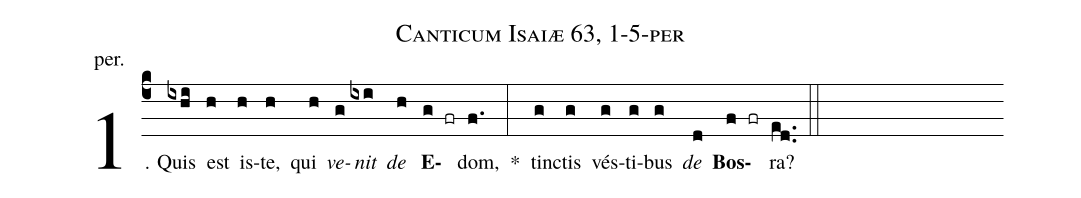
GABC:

name: Canticum Isaiæ 63, 1-5-per;
annotation: per.;
%%
(c4)1. Quis(ixhi) est(h) is(h)te,(h) qui(h) <i>ve</i>(g)<i>nit</i>(ixi) <i>de</i>(h) <b>E</b>(g fr)dom,(f.) *(:) tinc(g)tis(g) vés(g)ti(g)bus(g) <i>de</i>(d) <b>Bos</b>(f fr)ra?(ed..) (::)
